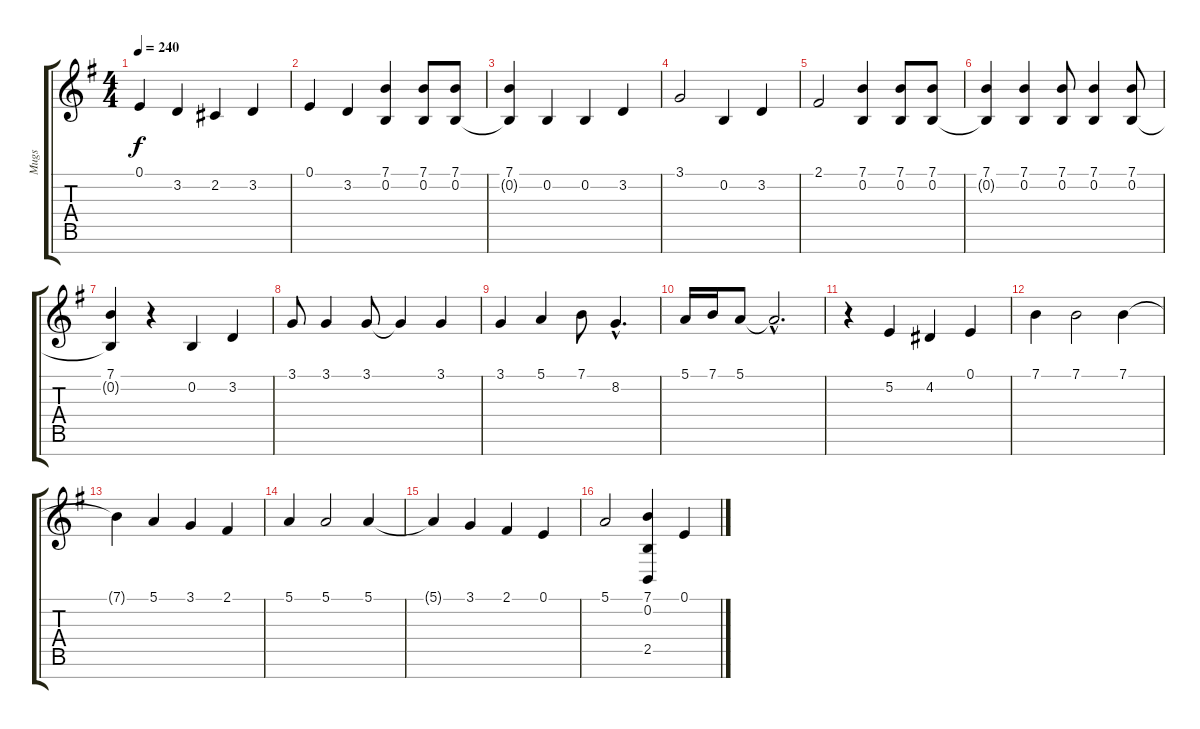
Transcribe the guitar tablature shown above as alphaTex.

\track ("Mugs" "Mugs") {instrument bassoon}
\staff {score tabs}
\tuning (E4 B3 G3 D3 A2 E2 B1) {hide}
\ts (4 4)
\tempo 240
\clef g2
\ks g
0.1.4{dy f} 3.2.4 2.2.4 3.2.4 |
0.1.4 3.2.4 (7.1 0.2).4 (7.1 0.2).8 (7.1 0.2).8 |
(7.1 0.2{t}).4 0.2.4 0.2.4 3.2.4 |
3.1.2 0.2.4 3.2.4 |
2.1.2 (7.1 0.2).4 (7.1 0.2).8 (7.1 0.2).8 |
(7.1 0.2{t}).4 (7.1 0.2).4 (7.1 0.2).8 (7.1 0.2).4 (7.1 0.2).8 |
(7.1 0.2{t}).4 r.4 0.2.4 3.2.4 |
3.1.8 3.1.4 3.1.8 3.1{t}.4 3.1.4 |
3.1.4 5.1.4 7.1.8 8.2{hac}.4{d} |
5.1.16 7.1.16 5.1.8 5.1{hac t}.2{d} |
r.4 5.2.4 4.2.4 0.1.4 |
7.1.4 7.1.2 7.1.4 |
7.1{t}.4 5.1.4 3.1.4 2.1.4 |
5.1.4 5.1.2 5.1.4 |
5.1{t}.4 3.1.4 2.1.4 0.1.4 |
5.1.2 (7.1 0.2 2.5).4 0.1.4
